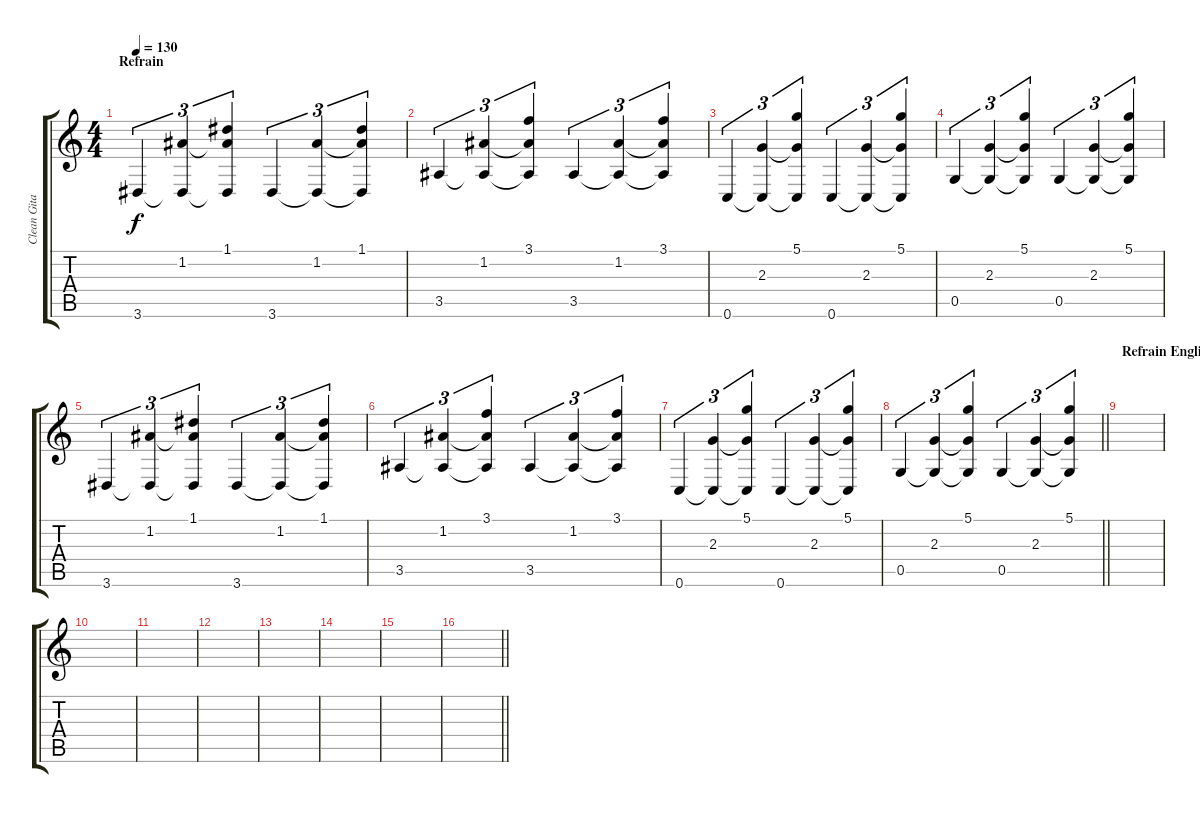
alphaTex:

\track ("Clean Gitarre" "Clean Gita") {instrument acousticguitarsteel}
\staff {score tabs}
\tuning (D4 A3 F3 C3 G2 C2) {hide}
\ts (4 4)
\section ("" "Refrain")
\tempo 130
\clef g2
\ks c
3.6.4{tu (3 2) dy f} (1.2 3.6{t}).4{tu (3 2)} (1.1 1.2{t} 3.6{t}).4{tu (3 2)} 3.6.4{tu (3 2)} (1.2 3.6{t}).4{tu (3 2)} (1.1 1.2{t} 3.6{t}).4{tu (3 2)} |
3.5.4{tu (3 2)} (1.2 3.5{t}).4{tu (3 2)} (3.1 1.2{t} 3.5{t}).4{tu (3 2)} 3.5.4{tu (3 2)} (1.2 3.5{t}).4{tu (3 2)} (3.1 1.2{t} 3.5{t}).4{tu (3 2)} |
0.6.4{tu (3 2)} (2.3 0.6{t}).4{tu (3 2)} (5.1 2.3{t} 0.6{t}).4{tu (3 2)} 0.6.4{tu (3 2)} (2.3 0.6{t}).4{tu (3 2)} (5.1 2.3{t} 0.6{t}).4{tu (3 2)} |
0.5.4{tu (3 2)} (2.3 0.5{t}).4{tu (3 2)} (5.1 2.3{t} 0.5{t}).4{tu (3 2)} 0.5.4{tu (3 2)} (2.3 0.5{t}).4{tu (3 2)} (5.1 2.3{t} 0.5{t}).4{tu (3 2)} |
3.6.4{tu (3 2)} (1.2 3.6{t}).4{tu (3 2)} (1.1 1.2{t} 3.6{t}).4{tu (3 2)} 3.6.4{tu (3 2)} (1.2 3.6{t}).4{tu (3 2)} (1.1 1.2{t} 3.6{t}).4{tu (3 2)} |
3.5.4{tu (3 2)} (1.2 3.5{t}).4{tu (3 2)} (3.1 1.2{t} 3.5{t}).4{tu (3 2)} 3.5.4{tu (3 2)} (1.2 3.5{t}).4{tu (3 2)} (3.1 1.2{t} 3.5{t}).4{tu (3 2)} |
0.6.4{tu (3 2)} (2.3 0.6{t}).4{tu (3 2)} (5.1 2.3{t} 0.6{t}).4{tu (3 2)} 0.6.4{tu (3 2)} (2.3 0.6{t}).4{tu (3 2)} (5.1 2.3{t} 0.6{t}).4{tu (3 2)} |
\barLineRight lightlight
0.5.4{tu (3 2)} (2.3 0.5{t}).4{tu (3 2)} (5.1 2.3{t} 0.5{t}).4{tu (3 2)} 0.5.4{tu (3 2)} (2.3 0.5{t}).4{tu (3 2)} (5.1 2.3{t} 0.5{t}).4{tu (3 2)} |
\section ("" "Refrain Englisch")
|
|
|
|
|
|
|
\barLineRight lightlight
